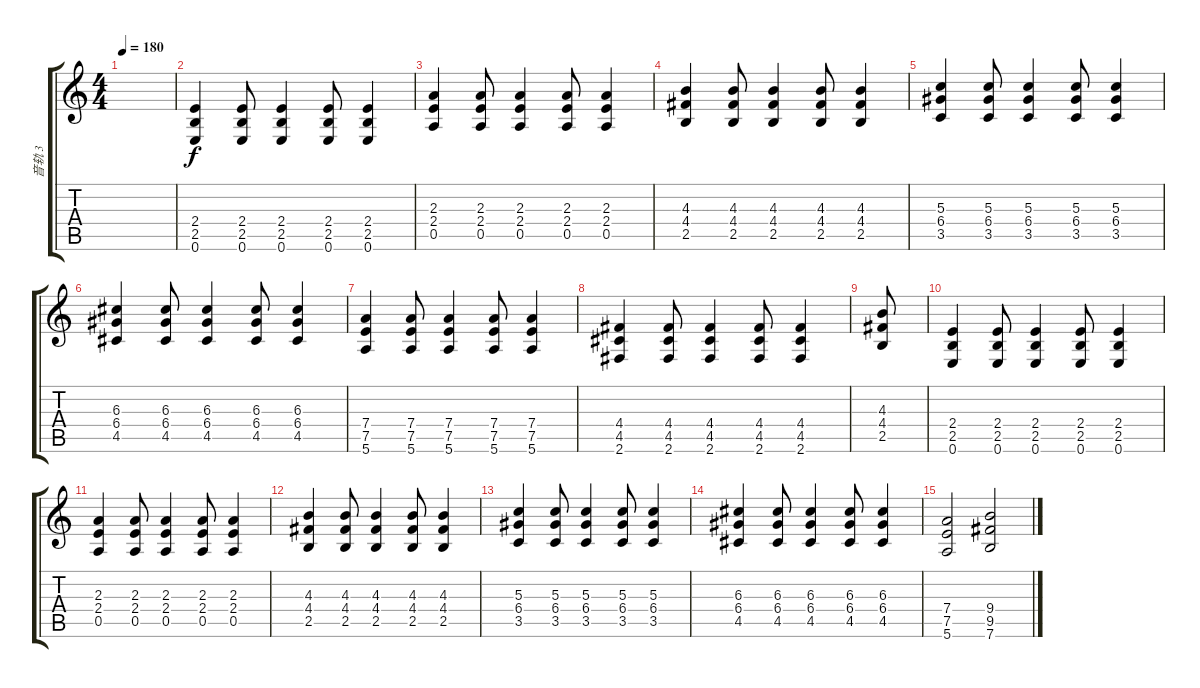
\track ("音轨 3" "音轨 3") {instrument distortionguitar}
\staff {score tabs}
\tuning (E4 B3 G3 D3 A2 E2) {hide}
\ts (4 4)
\tempo 180
\clef g2
\ks c
|
(2.4 2.5 0.6).4 (2.4 2.5 0.6).8 (2.4 2.5 0.6).4 (2.4 2.5 0.6).8 (2.4 2.5 0.6).4 |
(2.3 2.4 0.5).4 (2.3 2.4 0.5).8 (2.3 2.4 0.5).4 (2.3 2.4 0.5).8 (2.3 2.4 0.5).4 |
(4.3 4.4 2.5).4 (4.3 4.4 2.5).8 (4.3 4.4 2.5).4 (4.3 4.4 2.5).8 (4.3 4.4 2.5).4 |
(5.3 6.4 3.5).4 (5.3 6.4 3.5).8 (5.3 6.4 3.5).4 (5.3 6.4 3.5).8 (5.3 6.4 3.5).4 |
(6.3 6.4 4.5).4 (6.3 6.4 4.5).8 (6.3 6.4 4.5).4 (6.3 6.4 4.5).8 (6.3 6.4 4.5).4 |
(7.4 7.5 5.6).4 (7.4 7.5 5.6).8 (7.4 7.5 5.6).4 (7.4 7.5 5.6).8 (7.4 7.5 5.6).4 |
(4.4 4.5 2.6).4 (4.4 4.5 2.6).8 (4.4 4.5 2.6).4 (4.4 4.5 2.6).8 (4.4 4.5 2.6).4 |
(4.3 4.4 2.5).8 |
(2.4 2.5 0.6).4 (2.4 2.5 0.6).8 (2.4 2.5 0.6).4 (2.4 2.5 0.6).8 (2.4 2.5 0.6).4 |
(2.3 2.4 0.5).4 (2.3 2.4 0.5).8 (2.3 2.4 0.5).4 (2.3 2.4 0.5).8 (2.3 2.4 0.5).4 |
(4.3 4.4 2.5).4 (4.3 4.4 2.5).8 (4.3 4.4 2.5).4 (4.3 4.4 2.5).8 (4.3 4.4 2.5).4 |
(5.3 6.4 3.5).4 (5.3 6.4 3.5).8 (5.3 6.4 3.5).4 (5.3 6.4 3.5).8 (5.3 6.4 3.5).4 |
(6.3 6.4 4.5).4 (6.3 6.4 4.5).8 (6.3 6.4 4.5).4 (6.3 6.4 4.5).8 (6.3 6.4 4.5).4 |
(7.4 7.5 5.6).2 (9.4 9.5 7.6).2
